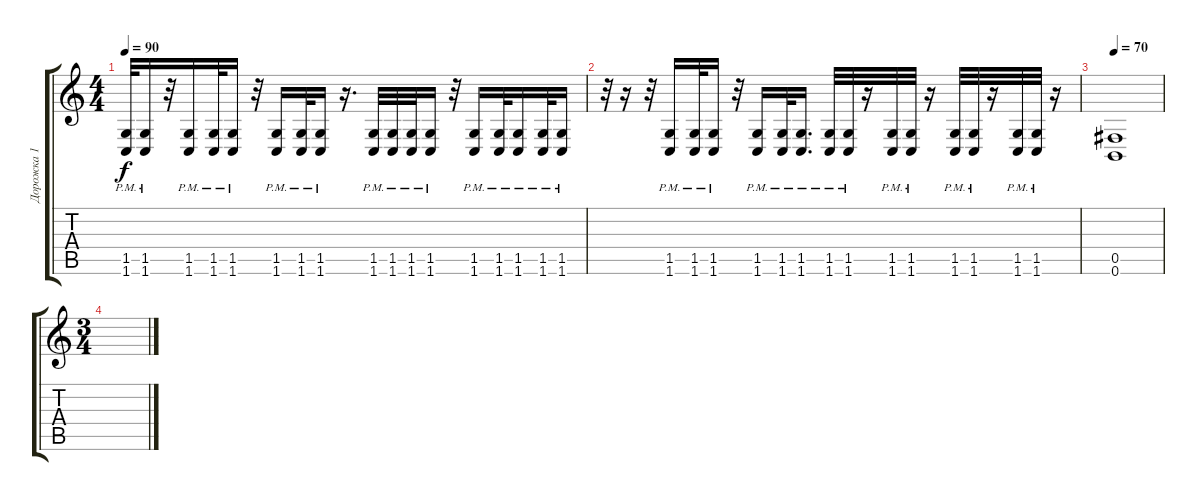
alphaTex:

\track ("Дорожка 1" "Дорожка 1") {instrument distortionguitar}
\staff {score tabs}
\tuning (Db4 Ab3 E3 B2 Gb2 B1) {hide}
\ts (4 4)
\tempo 90
\clef g2
\ks c
(1.5{pm} 1.6).32{dy f} (1.5{pm} 1.6).16 r.32 (1.5{pm} 1.6).16 (1.5{pm} 1.6).32 (1.5{pm} 1.6).16 r.32 (1.5{pm} 1.6).16 (1.5{pm} 1.6).32 (1.5{pm} 1.6).16 r.16{d} (1.5{pm} 1.6).32 (1.5{pm} 1.6).32 (1.5{pm} 1.6).32 (1.5{pm} 1.6).16 r.32 (1.5{pm} 1.6).16 (1.5{pm} 1.6).32 (1.5{pm} 1.6).16 (1.5{pm} 1.6).32 (1.5{pm} 1.6).16 |
r.32 r.16 r.32 (1.5{pm} 1.6).16 (1.5{pm} 1.6).32 (1.5{pm} 1.6).16 r.32 (1.5{pm} 1.6).16 (1.5{pm} 1.6).32 (1.5{pm} 1.6).16{d} (1.5{pm} 1.6).32 (1.5{pm} 1.6).32 r.16 (1.5{pm} 1.6).32 (1.5{pm} 1.6).32 r.16 (1.5{pm} 1.6).32 (1.5{pm} 1.6).32 r.16 (1.5{pm} 1.6).32 (1.5{pm} 1.6).32 r.16 |
\tempo 70
(0.5 0.6).1 |
\ts (3 4)
